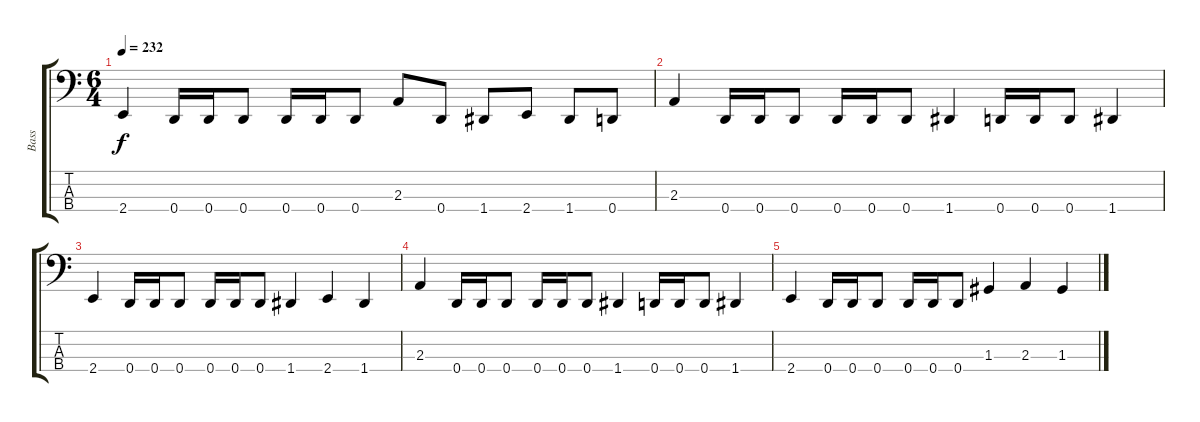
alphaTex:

\track ("Bass" "Bass") {instrument electricbassfinger}
\staff {score tabs}
\tuning (F2 C2 G1 D1) {hide}
\ts (6 4)
\tempo 232
\clef f4
\ks c
2.4.4{dy f} 0.4.16 0.4.16 0.4.8 0.4.16 0.4.16 0.4.8 2.3.8 0.4.8 1.4.8 2.4.8 1.4.8 0.4.8 |
2.3.4 0.4.16 0.4.16 0.4.8 0.4.16 0.4.16 0.4.8 1.4.4 0.4.16 0.4.16 0.4.8 1.4.4 |
2.4.4 0.4.16 0.4.16 0.4.8 0.4.16 0.4.16 0.4.8 1.4.4 2.4.4 1.4.4 |
2.3.4 0.4.16 0.4.16 0.4.8 0.4.16 0.4.16 0.4.8 1.4.4 0.4.16 0.4.16 0.4.8 1.4.4 |
2.4.4 0.4.16 0.4.16 0.4.8 0.4.16 0.4.16 0.4.8 1.3.4 2.3.4 1.3.4
